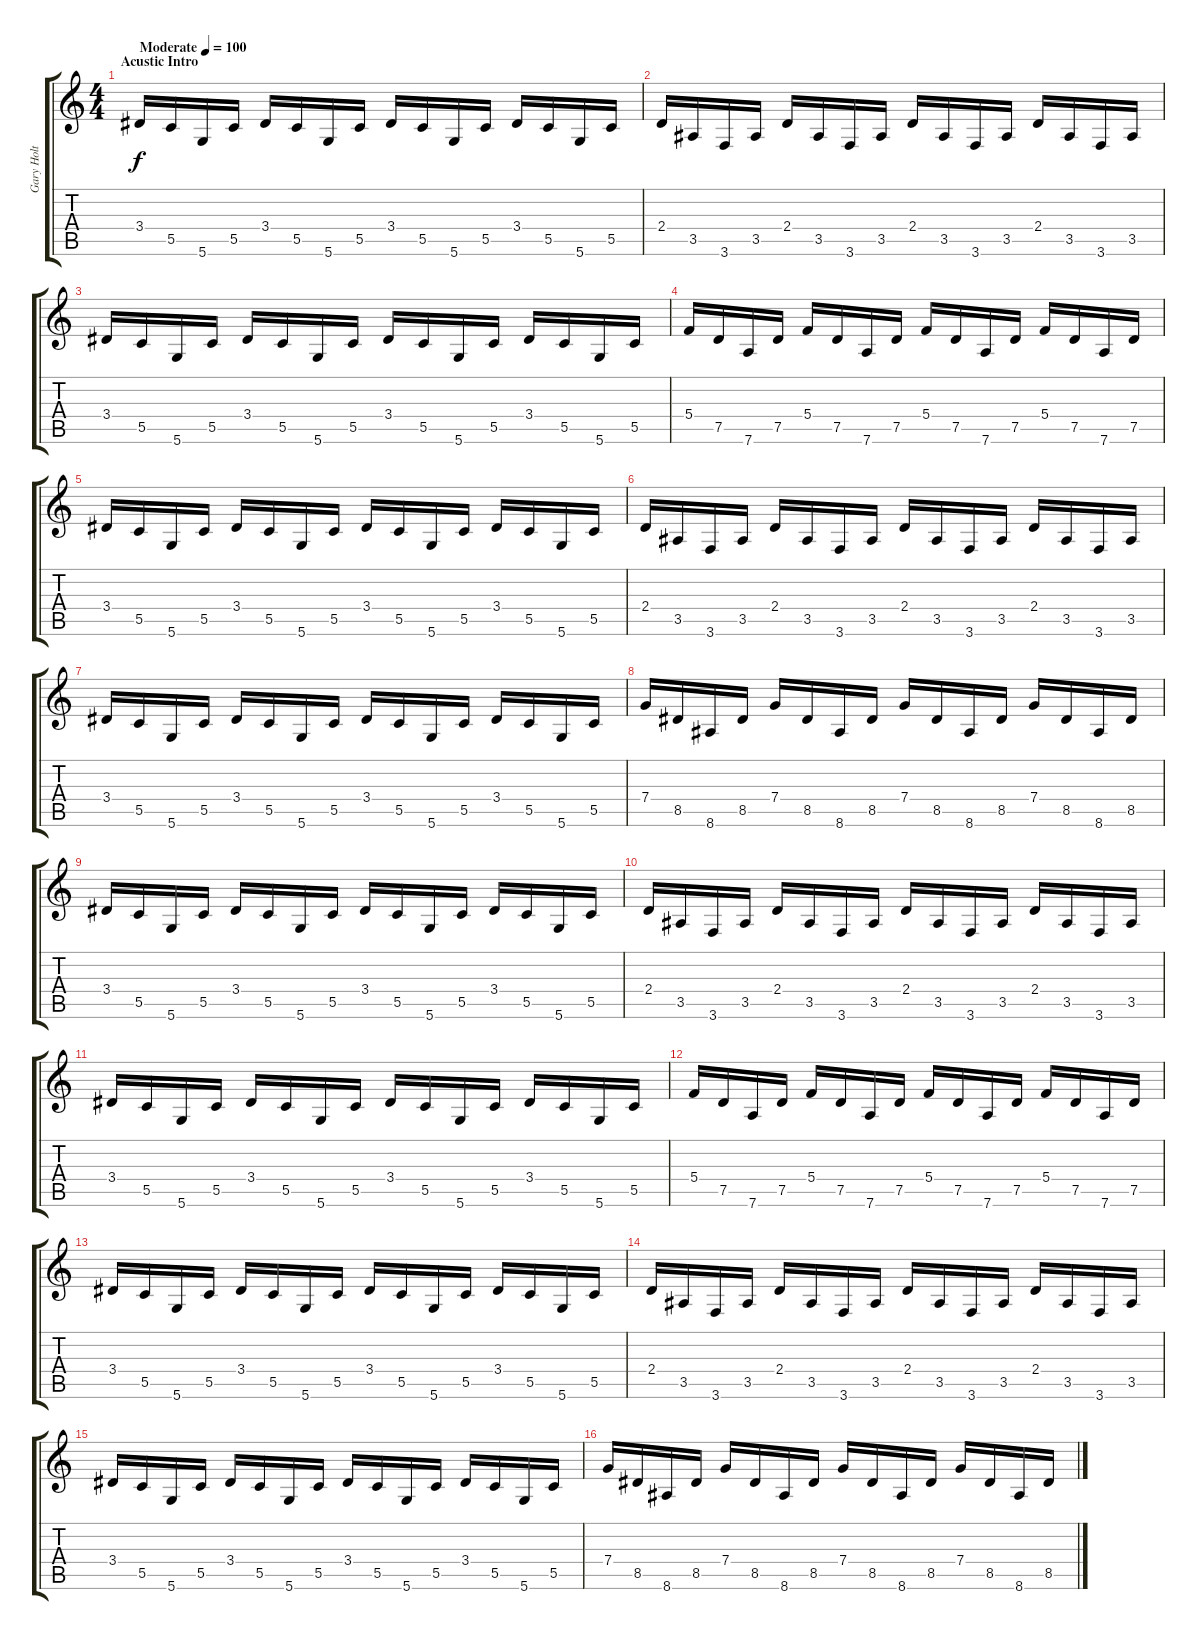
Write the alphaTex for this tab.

\track ("Gary Holt" "Gary Holt") {instrument acousticguitarsteel}
\staff {score tabs}
\tuning (D4 A3 F3 C3 G2 D2) {hide}
\ts (4 4)
\section ("" "Acustic Intro")
\tempo (100 "Moderate")
\clef g2
\ks c
3.4.16{dy f instrument acousticguitarsteel} 5.5.16 5.6.16 5.5.16 3.4.16 5.5.16 5.6.16 5.5.16 3.4.16 5.5.16 5.6.16 5.5.16 3.4.16 5.5.16 5.6.16 5.5.16 |
2.4.16 3.5.16 3.6.16 3.5.16 2.4.16 3.5.16 3.6.16 3.5.16 2.4.16 3.5.16 3.6.16 3.5.16 2.4.16 3.5.16 3.6.16 3.5.16 |
3.4.16 5.5.16 5.6.16 5.5.16 3.4.16 5.5.16 5.6.16 5.5.16 3.4.16 5.5.16 5.6.16 5.5.16 3.4.16 5.5.16 5.6.16 5.5.16 |
5.4.16 7.5.16 7.6.16 7.5.16 5.4.16 7.5.16 7.6.16 7.5.16 5.4.16 7.5.16 7.6.16 7.5.16 5.4.16 7.5.16 7.6.16 7.5.16 |
3.4.16 5.5.16 5.6.16 5.5.16 3.4.16 5.5.16 5.6.16 5.5.16 3.4.16 5.5.16 5.6.16 5.5.16 3.4.16 5.5.16 5.6.16 5.5.16 |
2.4.16 3.5.16 3.6.16 3.5.16 2.4.16 3.5.16 3.6.16 3.5.16 2.4.16 3.5.16 3.6.16 3.5.16 2.4.16 3.5.16 3.6.16 3.5.16 |
3.4.16 5.5.16 5.6.16 5.5.16 3.4.16 5.5.16 5.6.16 5.5.16 3.4.16 5.5.16 5.6.16 5.5.16 3.4.16 5.5.16 5.6.16 5.5.16 |
7.4.16 8.5.16 8.6.16 8.5.16 7.4.16 8.5.16 8.6.16 8.5.16 7.4.16 8.5.16 8.6.16 8.5.16 7.4.16 8.5.16 8.6.16 8.5.16 |
3.4.16 5.5.16 5.6.16 5.5.16 3.4.16 5.5.16 5.6.16 5.5.16 3.4.16 5.5.16 5.6.16 5.5.16 3.4.16 5.5.16 5.6.16 5.5.16 |
2.4.16 3.5.16 3.6.16 3.5.16 2.4.16 3.5.16 3.6.16 3.5.16 2.4.16 3.5.16 3.6.16 3.5.16 2.4.16 3.5.16 3.6.16 3.5.16 |
3.4.16 5.5.16 5.6.16 5.5.16 3.4.16 5.5.16 5.6.16 5.5.16 3.4.16 5.5.16 5.6.16 5.5.16 3.4.16 5.5.16 5.6.16 5.5.16 |
5.4.16 7.5.16 7.6.16 7.5.16 5.4.16 7.5.16 7.6.16 7.5.16 5.4.16 7.5.16 7.6.16 7.5.16 5.4.16 7.5.16 7.6.16 7.5.16 |
3.4.16 5.5.16 5.6.16 5.5.16 3.4.16 5.5.16 5.6.16 5.5.16 3.4.16 5.5.16 5.6.16 5.5.16 3.4.16 5.5.16 5.6.16 5.5.16 |
2.4.16 3.5.16 3.6.16 3.5.16 2.4.16 3.5.16 3.6.16 3.5.16 2.4.16 3.5.16 3.6.16 3.5.16 2.4.16 3.5.16 3.6.16 3.5.16 |
3.4.16 5.5.16 5.6.16 5.5.16 3.4.16 5.5.16 5.6.16 5.5.16 3.4.16 5.5.16 5.6.16 5.5.16 3.4.16 5.5.16 5.6.16 5.5.16 |
7.4.16 8.5.16 8.6.16 8.5.16 7.4.16 8.5.16 8.6.16 8.5.16 7.4.16 8.5.16 8.6.16 8.5.16 7.4.16 8.5.16 8.6.16 8.5.16
